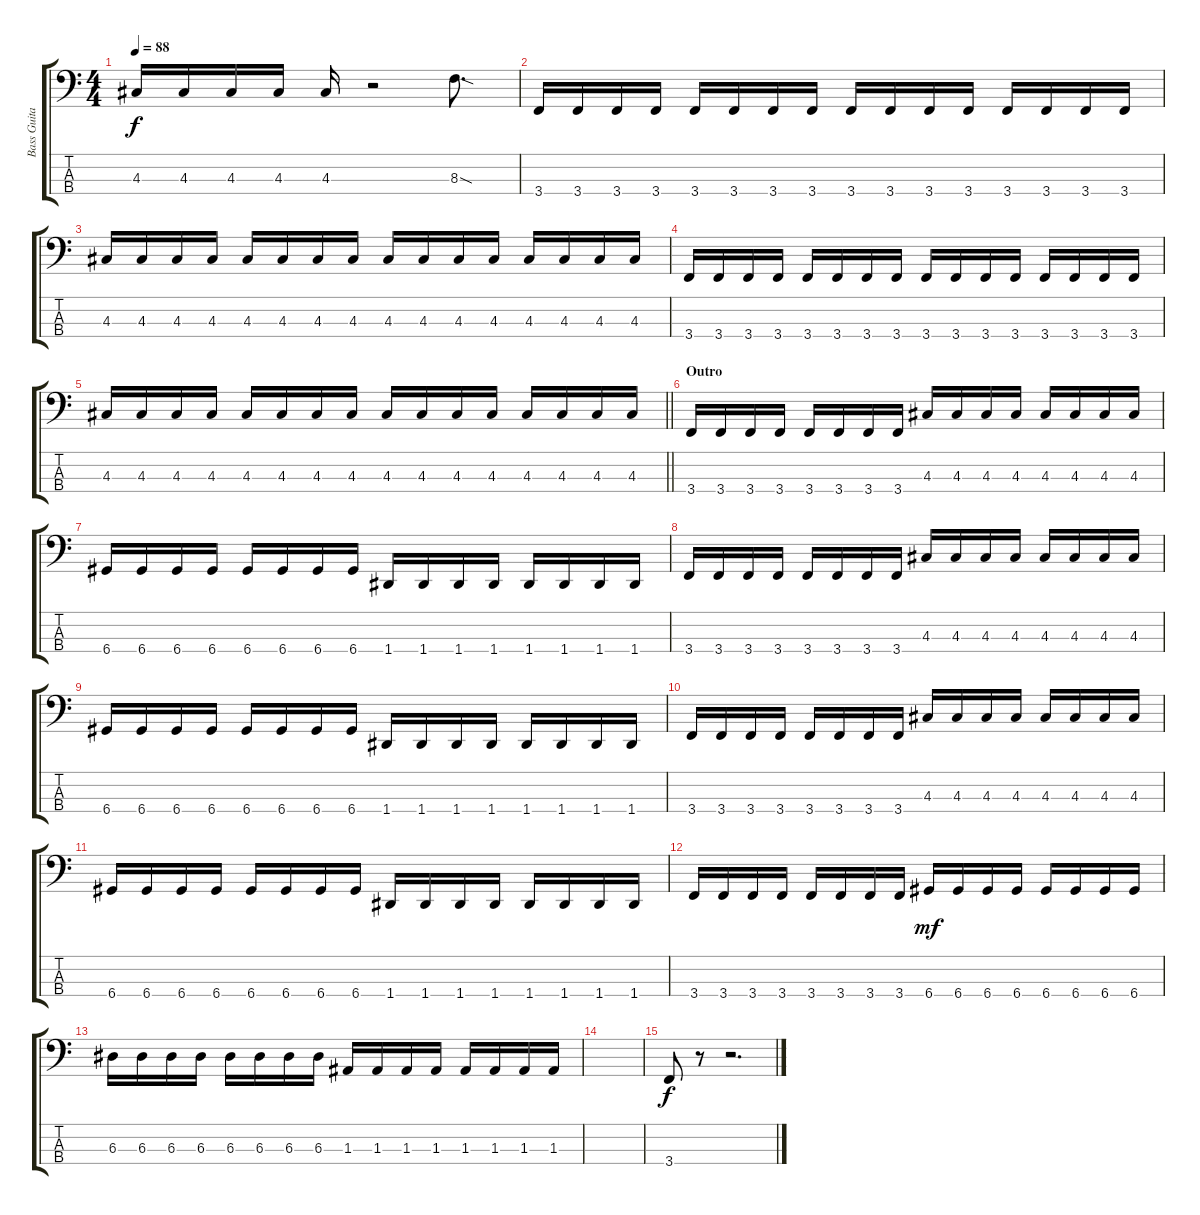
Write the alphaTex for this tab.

\track ("Bass Guitar" "Bass Guita") {instrument electricbasspick}
\staff {score tabs}
\tuning (G2 D2 A1 D1) {hide}
\ts (4 4)
\tempo 88
\clef f4
\ks c
4.3.16{dy f} 4.3.16 4.3.16 4.3.16 4.3.16 r.2 8.3{sod}.8{d} |
3.4.16{volume 14} 3.4.16 3.4.16 3.4.16 3.4.16 3.4.16 3.4.16 3.4.16 3.4.16 3.4.16 3.4.16 3.4.16 3.4.16 3.4.16 3.4.16 3.4.16 |
4.3.16 4.3.16 4.3.16 4.3.16 4.3.16 4.3.16 4.3.16 4.3.16 4.3.16 4.3.16 4.3.16 4.3.16 4.3.16 4.3.16 4.3.16 4.3.16 |
3.4.16 3.4.16 3.4.16 3.4.16 3.4.16 3.4.16 3.4.16 3.4.16 3.4.16 3.4.16 3.4.16 3.4.16 3.4.16 3.4.16 3.4.16 3.4.16 |
\barLineRight lightlight
4.3.16 4.3.16 4.3.16 4.3.16 4.3.16 4.3.16 4.3.16 4.3.16 4.3.16 4.3.16 4.3.16 4.3.16 4.3.16 4.3.16 4.3.16 4.3.16 |
\section ("" "Outro")
3.4.16 3.4.16 3.4.16 3.4.16 3.4.16 3.4.16 3.4.16 3.4.16 4.3.16 4.3.16 4.3.16 4.3.16 4.3.16 4.3.16 4.3.16 4.3.16 |
6.4.16 6.4.16 6.4.16 6.4.16 6.4.16 6.4.16 6.4.16 6.4.16 1.4.16 1.4.16 1.4.16 1.4.16 1.4.16 1.4.16 1.4.16 1.4.16 |
3.4.16 3.4.16 3.4.16 3.4.16 3.4.16 3.4.16 3.4.16 3.4.16 4.3.16 4.3.16 4.3.16 4.3.16 4.3.16 4.3.16 4.3.16 4.3.16 |
6.4.16 6.4.16 6.4.16 6.4.16 6.4.16 6.4.16 6.4.16 6.4.16 1.4.16 1.4.16 1.4.16 1.4.16 1.4.16 1.4.16 1.4.16 1.4.16 |
3.4.16 3.4.16 3.4.16 3.4.16 3.4.16 3.4.16 3.4.16 3.4.16 4.3.16 4.3.16 4.3.16 4.3.16 4.3.16 4.3.16 4.3.16 4.3.16 |
6.4.16 6.4.16 6.4.16 6.4.16 6.4.16 6.4.16 6.4.16 6.4.16 1.4.16 1.4.16 1.4.16 1.4.16 1.4.16 1.4.16 1.4.16 1.4.16 |
3.4.16 3.4.16 3.4.16 3.4.16 3.4.16 3.4.16 3.4.16 3.4.16 6.4.16{dy mf} 6.4.16 6.4.16 6.4.16 6.4.16 6.4.16 6.4.16 6.4.16 |
6.3.16 6.3.16 6.3.16 6.3.16 6.3.16 6.3.16 6.3.16 6.3.16 1.3.16 1.3.16 1.3.16 1.3.16 1.3.16 1.3.16 1.3.16 1.3.16 |
|
3.4.8{dy f} r.8 r.2{d}
